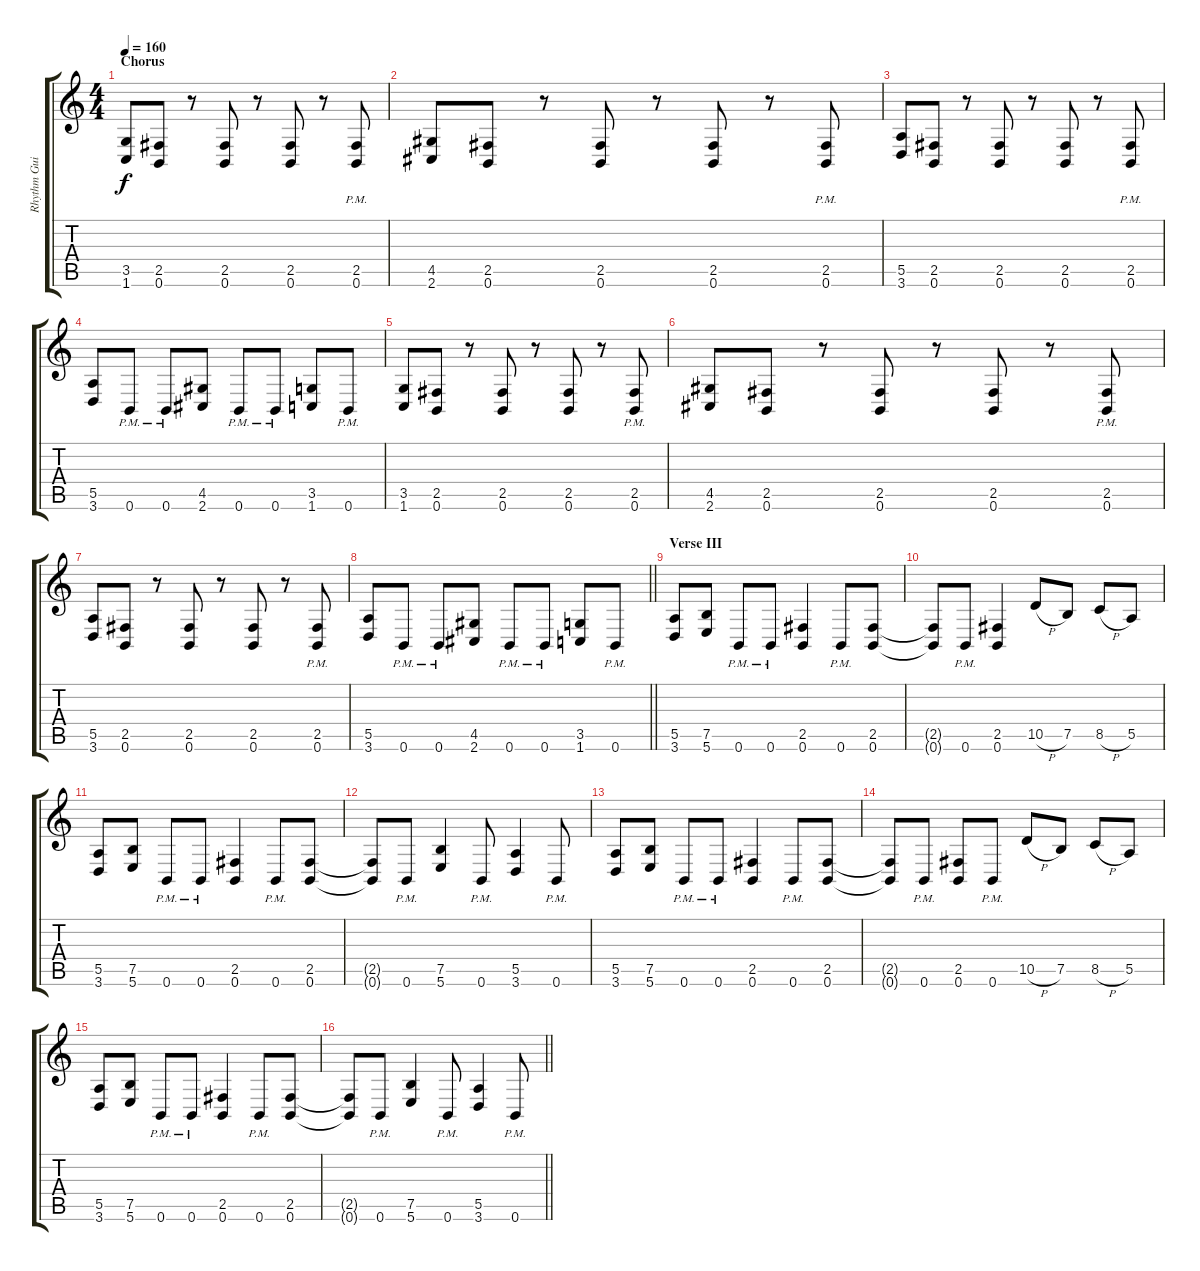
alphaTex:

\track ("Rhythm Guitar" "Rhythm Gui") {instrument distortionguitar}
\staff {score tabs}
\tuning (B3 Gb3 D3 A2 E2 B1) {hide}
\ts (4 4)
\section ("" "Chorus")
\tempo 160
\clef g2
\ks c
(3.5 1.6).8{dy f} (2.5 0.6).8 r.8 (2.5 0.6).8 r.8 (2.5 0.6).8 r.8 (2.5{pm} 0.6{pm}).8 |
(4.5 2.6).8 (2.5 0.6).8 r.8 (2.5 0.6).8 r.8 (2.5 0.6).8 r.8 (2.5{pm} 0.6{pm}).8 |
(5.5 3.6).8 (2.5 0.6).8 r.8 (2.5 0.6).8 r.8 (2.5 0.6).8 r.8 (2.5{pm} 0.6{pm}).8 |
(5.5 3.6).8 0.6{pm}.8 0.6{pm}.8 (4.5 2.6).8 0.6{pm}.8 0.6{pm}.8 (3.5 1.6).8 0.6{pm}.8 |
(3.5 1.6).8 (2.5 0.6).8 r.8 (2.5 0.6).8 r.8 (2.5 0.6).8 r.8 (2.5{pm} 0.6{pm}).8 |
(4.5 2.6).8 (2.5 0.6).8 r.8 (2.5 0.6).8 r.8 (2.5 0.6).8 r.8 (2.5{pm} 0.6{pm}).8 |
(5.5 3.6).8 (2.5 0.6).8 r.8 (2.5 0.6).8 r.8 (2.5 0.6).8 r.8 (2.5{pm} 0.6{pm}).8 |
\barLineRight lightlight
(5.5 3.6).8 0.6{pm}.8 0.6{pm}.8 (4.5 2.6).8 0.6{pm}.8 0.6{pm}.8 (3.5 1.6).8 0.6{pm}.8 |
\section ("" "Verse III")
(5.5 3.6).8 (7.5 5.6).8 0.6{pm}.8 0.6{pm}.8 (2.5 0.6).4 0.6{pm}.8 (2.5 0.6).8 |
(2.5{t} 0.6{t}).8 0.6{pm}.8 (2.5 0.6).4 10.5{h}.8 7.5.8 8.5{h}.8 5.5.8 |
(5.5 3.6).8 (7.5 5.6).8 0.6{pm}.8 0.6{pm}.8 (2.5 0.6).4 0.6{pm}.8 (2.5 0.6).8 |
(2.5{t} 0.6{t}).8 0.6{pm}.8 (7.5 5.6).4 0.6{pm}.8 (5.5 3.6).4 0.6{pm}.8 |
(5.5 3.6).8 (7.5 5.6).8 0.6{pm}.8 0.6{pm}.8 (2.5 0.6).4 0.6{pm}.8 (2.5 0.6).8 |
(2.5{t} 0.6{t}).8 0.6{pm}.8 (2.5 0.6).8 0.6{pm}.8 10.5{h}.8 7.5.8 8.5{h}.8 5.5.8 |
(5.5 3.6).8 (7.5 5.6).8 0.6{pm}.8 0.6{pm}.8 (2.5 0.6).4 0.6{pm}.8 (2.5 0.6).8 |
\barLineRight lightlight
(2.5{t} 0.6{t}).8 0.6{pm}.8 (7.5 5.6).4 0.6{pm}.8 (5.5 3.6).4 0.6{pm}.8
